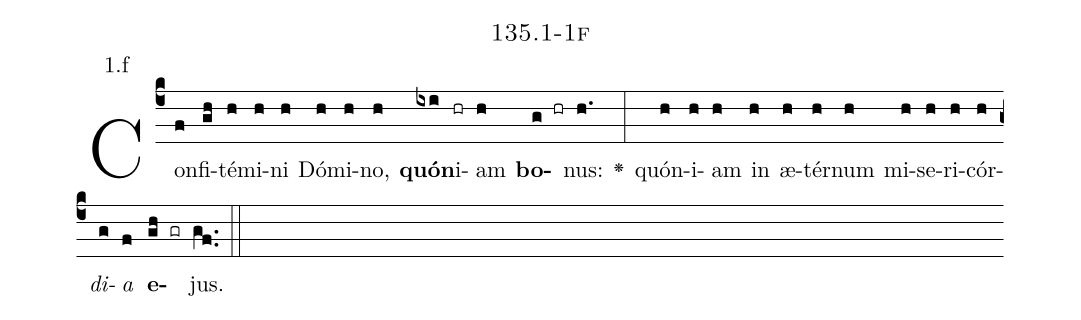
name: 135.1-1f;
annotation: 1.f;
%%
(c4)Con(f)fi(gh)té(h)mi(h)ni(h) Dó(h)mi(h)no,(h) <b>quón</b>(ixi)i(hr)am(h) <b>bo</b>(g hr)nus:(h.) <v>\greheightstar</v>(:) quón(h)i(h)am(h) in(h) æ(h)tér(h)num(h) mi(h)se(h)ri(h)cór(h)<i>di</i>(g)<i>a</i>(f) <b>e</b>(gh gr)jus.(gf..) (::)


%E(h) u(h) o(g) u(f) a(gh) e.(gf..) (::)
